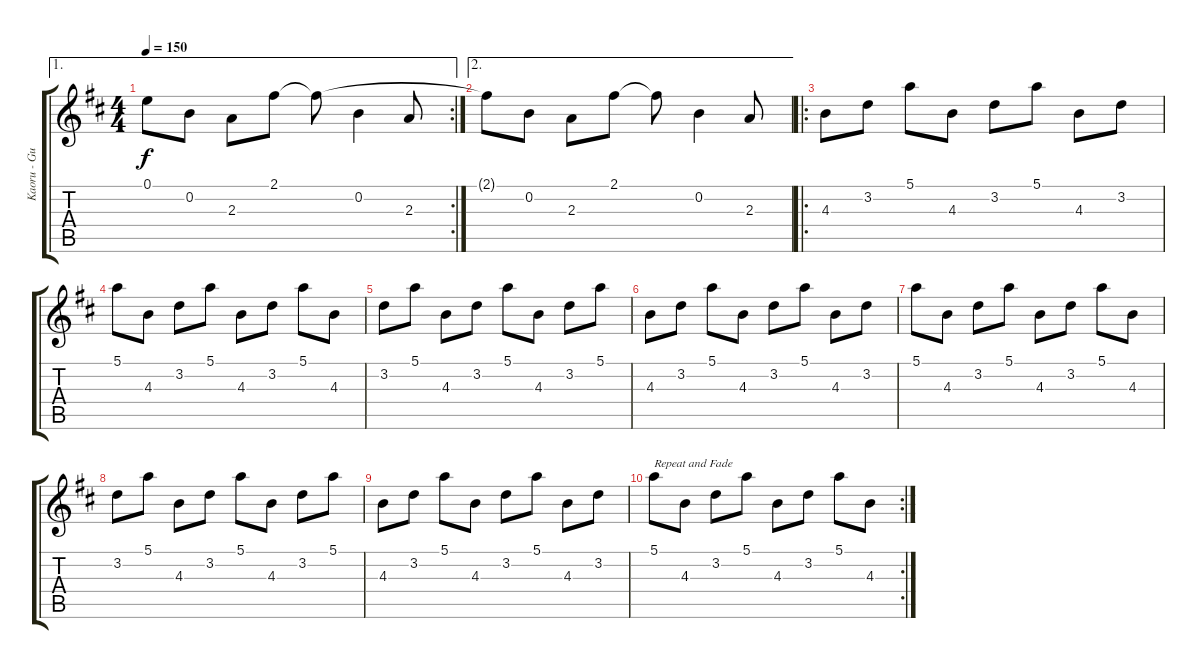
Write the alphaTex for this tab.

\track ("Kaoru - Guitar 1(Main)" "Kaoru - Gu") {instrument acousticguitarsteel}
\staff {score tabs}
\tuning (E4 B3 G3 D3 A2 E2) {hide}
\ae 1
\rc 2
\ts (4 4)
\tempo 150
\clef g2
\ks d
0.1{t}.8{dy f} 0.2.8 2.3.8 2.1.8 2.1{t}.8 0.2.4 2.3.8 |
\ae 2
2.1{t}.8 0.2.8 2.3.8 2.1.8 2.1{t}.8 0.2.4 2.3.8 |
\ro
4.3.8 3.2.8 5.1.8 4.3.8 3.2.8 5.1.8 4.3.8 3.2.8 |
5.1.8 4.3.8 3.2.8 5.1.8 4.3.8 3.2.8 5.1.8 4.3.8 |
3.2.8 5.1.8 4.3.8 3.2.8 5.1.8 4.3.8 3.2.8 5.1.8 |
4.3.8 3.2.8 5.1.8 4.3.8 3.2.8 5.1.8 4.3.8 3.2.8 |
5.1.8 4.3.8 3.2.8 5.1.8 4.3.8 3.2.8 5.1.8 4.3.8 |
3.2.8 5.1.8 4.3.8 3.2.8 5.1.8 4.3.8 3.2.8 5.1.8 |
4.3.8 3.2.8 5.1.8 4.3.8 3.2.8 5.1.8 4.3.8 3.2.8 |
\rc 2
5.1.8{txt "Repeat and Fade"} 4.3.8 3.2.8 5.1.8 4.3.8 3.2.8 5.1.8 4.3.8
